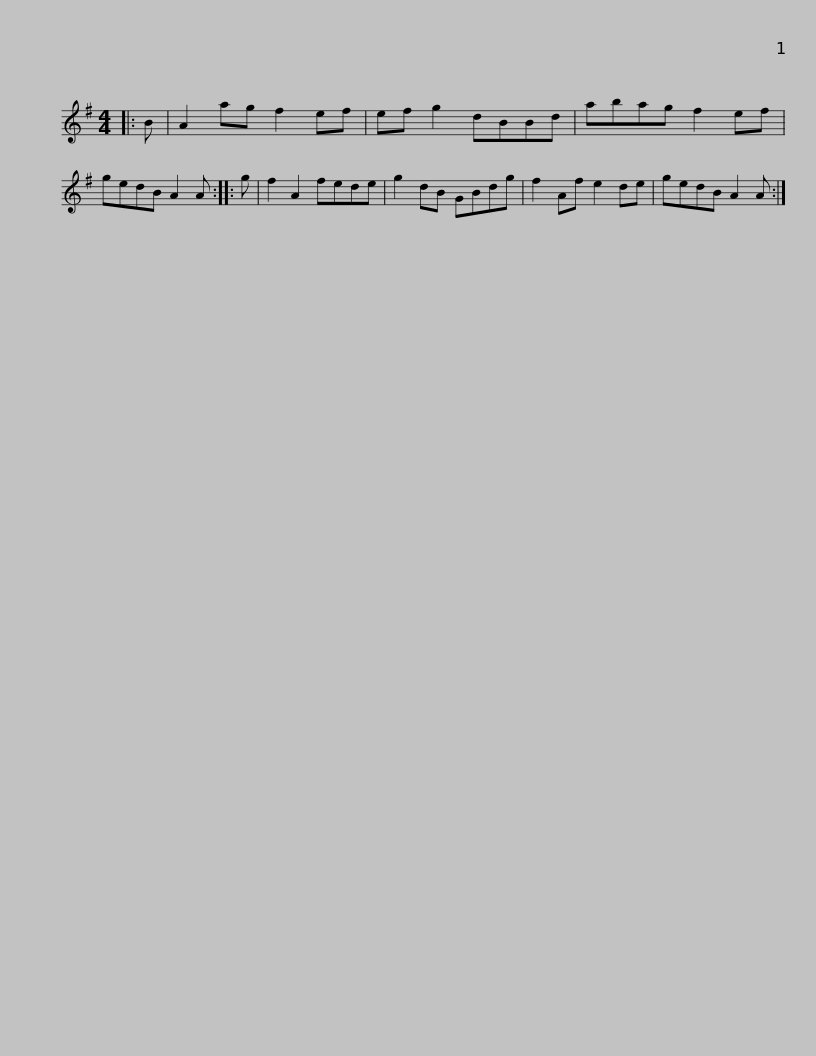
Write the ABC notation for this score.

X:1
L:1/8
M:4/4
I:linebreak $
K:G
V:1 treble
V:1
|: B | A2 ag f2 ef | ef g2 dBBd | abag f2 ef | gedB A2 A :: %5
 g | f2 A2 fede |$ g2 dB GBdg | f2 Af e2 de | gedB A2 A :| %10
